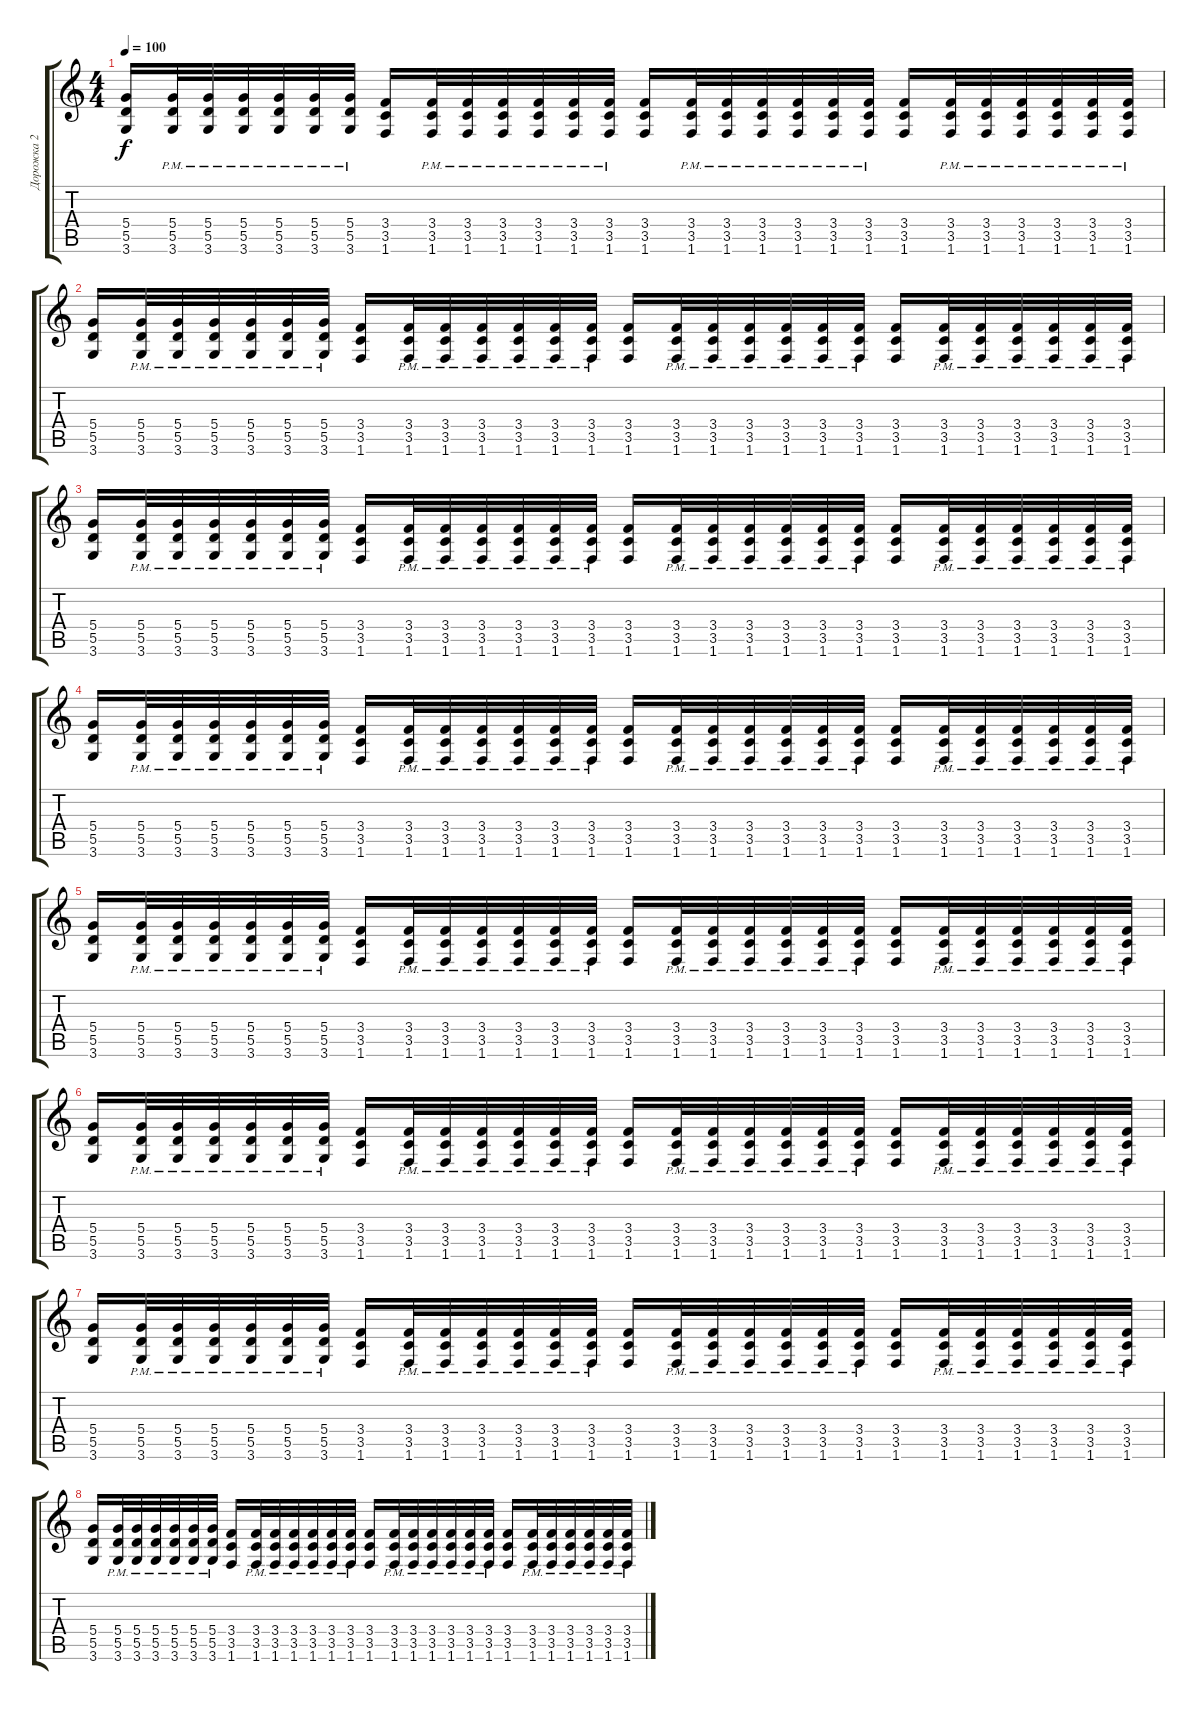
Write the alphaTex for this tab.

\track ("Дорожка 2" "Дорожка 2") {instrument overdrivenguitar}
\staff {score tabs}
\tuning (E4 B3 G3 D3 A2 E2) {hide}
\ts (4 4)
\tempo 100
\clef g2
\ks c
(5.4 5.5 3.6).16{dy f} (5.4 5.5 3.6{pm}).32 (5.4 5.5 3.6{pm}).32 (5.4 5.5 3.6{pm}).32 (5.4 5.5 3.6{pm}).32 (5.4 5.5 3.6{pm}).32 (5.4 5.5 3.6{pm}).32 (3.4 3.5 1.6).16 (3.4 3.5 1.6{pm}).32 (3.4 3.5 1.6{pm}).32 (3.4 3.5 1.6{pm}).32 (3.4 3.5 1.6{pm}).32 (3.4 3.5 1.6{pm}).32 (3.4 3.5 1.6{pm}).32 (3.4 3.5 1.6).16 (3.4 3.5 1.6{pm}).32 (3.4 3.5 1.6{pm}).32 (3.4 3.5 1.6{pm}).32 (3.4 3.5 1.6{pm}).32 (3.4 3.5 1.6{pm}).32 (3.4 3.5 1.6{pm}).32 (3.4 3.5 1.6).16 (3.4 3.5 1.6{pm}).32 (3.4 3.5 1.6{pm}).32 (3.4 3.5 1.6{pm}).32 (3.4 3.5 1.6{pm}).32 (3.4 3.5 1.6{pm}).32 (3.4 3.5 1.6{pm}).32 |
(5.4 5.5 3.6).16 (5.4 5.5 3.6{pm}).32 (5.4 5.5 3.6{pm}).32 (5.4 5.5 3.6{pm}).32 (5.4 5.5 3.6{pm}).32 (5.4 5.5 3.6{pm}).32 (5.4 5.5 3.6{pm}).32 (3.4 3.5 1.6).16 (3.4 3.5 1.6{pm}).32 (3.4 3.5 1.6{pm}).32 (3.4 3.5 1.6{pm}).32 (3.4 3.5 1.6{pm}).32 (3.4 3.5 1.6{pm}).32 (3.4 3.5 1.6{pm}).32 (3.4 3.5 1.6).16 (3.4 3.5 1.6{pm}).32 (3.4 3.5 1.6{pm}).32 (3.4 3.5 1.6{pm}).32 (3.4 3.5 1.6{pm}).32 (3.4 3.5 1.6{pm}).32 (3.4 3.5 1.6{pm}).32 (3.4 3.5 1.6).16 (3.4 3.5 1.6{pm}).32 (3.4 3.5 1.6{pm}).32 (3.4 3.5 1.6{pm}).32 (3.4 3.5 1.6{pm}).32 (3.4 3.5 1.6{pm}).32 (3.4 3.5 1.6{pm}).32 |
(5.4 5.5 3.6).16 (5.4 5.5 3.6{pm}).32 (5.4 5.5 3.6{pm}).32 (5.4 5.5 3.6{pm}).32 (5.4 5.5 3.6{pm}).32 (5.4 5.5 3.6{pm}).32 (5.4 5.5 3.6{pm}).32 (3.4 3.5 1.6).16 (3.4 3.5 1.6{pm}).32 (3.4 3.5 1.6{pm}).32 (3.4 3.5 1.6{pm}).32 (3.4 3.5 1.6{pm}).32 (3.4 3.5 1.6{pm}).32 (3.4 3.5 1.6{pm}).32 (3.4 3.5 1.6).16 (3.4 3.5 1.6{pm}).32 (3.4 3.5 1.6{pm}).32 (3.4 3.5 1.6{pm}).32 (3.4 3.5 1.6{pm}).32 (3.4 3.5 1.6{pm}).32 (3.4 3.5 1.6{pm}).32 (3.4 3.5 1.6).16 (3.4 3.5 1.6{pm}).32 (3.4 3.5 1.6{pm}).32 (3.4 3.5 1.6{pm}).32 (3.4 3.5 1.6{pm}).32 (3.4 3.5 1.6{pm}).32 (3.4 3.5 1.6{pm}).32 |
(5.4 5.5 3.6).16 (5.4 5.5 3.6{pm}).32 (5.4 5.5 3.6{pm}).32 (5.4 5.5 3.6{pm}).32 (5.4 5.5 3.6{pm}).32 (5.4 5.5 3.6{pm}).32 (5.4 5.5 3.6{pm}).32 (3.4 3.5 1.6).16 (3.4 3.5 1.6{pm}).32 (3.4 3.5 1.6{pm}).32 (3.4 3.5 1.6{pm}).32 (3.4 3.5 1.6{pm}).32 (3.4 3.5 1.6{pm}).32 (3.4 3.5 1.6{pm}).32 (3.4 3.5 1.6).16 (3.4 3.5 1.6{pm}).32 (3.4 3.5 1.6{pm}).32 (3.4 3.5 1.6{pm}).32 (3.4 3.5 1.6{pm}).32 (3.4 3.5 1.6{pm}).32 (3.4 3.5 1.6{pm}).32 (3.4 3.5 1.6).16 (3.4 3.5 1.6{pm}).32 (3.4 3.5 1.6{pm}).32 (3.4 3.5 1.6{pm}).32 (3.4 3.5 1.6{pm}).32 (3.4 3.5 1.6{pm}).32 (3.4 3.5 1.6{pm}).32 |
(5.4 5.5 3.6).16 (5.4 5.5 3.6{pm}).32 (5.4 5.5 3.6{pm}).32 (5.4 5.5 3.6{pm}).32 (5.4 5.5 3.6{pm}).32 (5.4 5.5 3.6{pm}).32 (5.4 5.5 3.6{pm}).32 (3.4 3.5 1.6).16 (3.4 3.5 1.6{pm}).32 (3.4 3.5 1.6{pm}).32 (3.4 3.5 1.6{pm}).32 (3.4 3.5 1.6{pm}).32 (3.4 3.5 1.6{pm}).32 (3.4 3.5 1.6{pm}).32 (3.4 3.5 1.6).16 (3.4 3.5 1.6{pm}).32 (3.4 3.5 1.6{pm}).32 (3.4 3.5 1.6{pm}).32 (3.4 3.5 1.6{pm}).32 (3.4 3.5 1.6{pm}).32 (3.4 3.5 1.6{pm}).32 (3.4 3.5 1.6).16 (3.4 3.5 1.6{pm}).32 (3.4 3.5 1.6{pm}).32 (3.4 3.5 1.6{pm}).32 (3.4 3.5 1.6{pm}).32 (3.4 3.5 1.6{pm}).32 (3.4 3.5 1.6{pm}).32 |
(5.4 5.5 3.6).16 (5.4 5.5 3.6{pm}).32 (5.4 5.5 3.6{pm}).32 (5.4 5.5 3.6{pm}).32 (5.4 5.5 3.6{pm}).32 (5.4 5.5 3.6{pm}).32 (5.4 5.5 3.6{pm}).32 (3.4 3.5 1.6).16 (3.4 3.5 1.6{pm}).32 (3.4 3.5 1.6{pm}).32 (3.4 3.5 1.6{pm}).32 (3.4 3.5 1.6{pm}).32 (3.4 3.5 1.6{pm}).32 (3.4 3.5 1.6{pm}).32 (3.4 3.5 1.6).16 (3.4 3.5 1.6{pm}).32 (3.4 3.5 1.6{pm}).32 (3.4 3.5 1.6{pm}).32 (3.4 3.5 1.6{pm}).32 (3.4 3.5 1.6{pm}).32 (3.4 3.5 1.6{pm}).32 (3.4 3.5 1.6).16 (3.4 3.5 1.6{pm}).32 (3.4 3.5 1.6{pm}).32 (3.4 3.5 1.6{pm}).32 (3.4 3.5 1.6{pm}).32 (3.4 3.5 1.6{pm}).32 (3.4 3.5 1.6{pm}).32 |
(5.4 5.5 3.6).16 (5.4 5.5 3.6{pm}).32 (5.4 5.5 3.6{pm}).32 (5.4 5.5 3.6{pm}).32 (5.4 5.5 3.6{pm}).32 (5.4 5.5 3.6{pm}).32 (5.4 5.5 3.6{pm}).32 (3.4 3.5 1.6).16 (3.4 3.5 1.6{pm}).32 (3.4 3.5 1.6{pm}).32 (3.4 3.5 1.6{pm}).32 (3.4 3.5 1.6{pm}).32 (3.4 3.5 1.6{pm}).32 (3.4 3.5 1.6{pm}).32 (3.4 3.5 1.6).16 (3.4 3.5 1.6{pm}).32 (3.4 3.5 1.6{pm}).32 (3.4 3.5 1.6{pm}).32 (3.4 3.5 1.6{pm}).32 (3.4 3.5 1.6{pm}).32 (3.4 3.5 1.6{pm}).32 (3.4 3.5 1.6).16 (3.4 3.5 1.6{pm}).32 (3.4 3.5 1.6{pm}).32 (3.4 3.5 1.6{pm}).32 (3.4 3.5 1.6{pm}).32 (3.4 3.5 1.6{pm}).32 (3.4 3.5 1.6{pm}).32 |
(5.4 5.5 3.6).16 (5.4 5.5 3.6{pm}).32 (5.4 5.5 3.6{pm}).32 (5.4 5.5 3.6{pm}).32 (5.4 5.5 3.6{pm}).32 (5.4 5.5 3.6{pm}).32 (5.4 5.5 3.6{pm}).32 (3.4 3.5 1.6).16 (3.4 3.5 1.6{pm}).32 (3.4 3.5 1.6{pm}).32 (3.4 3.5 1.6{pm}).32 (3.4 3.5 1.6{pm}).32 (3.4 3.5 1.6{pm}).32 (3.4 3.5 1.6{pm}).32 (3.4 3.5 1.6).16 (3.4 3.5 1.6{pm}).32 (3.4 3.5 1.6{pm}).32 (3.4 3.5 1.6{pm}).32 (3.4 3.5 1.6{pm}).32 (3.4 3.5 1.6{pm}).32 (3.4 3.5 1.6{pm}).32 (3.4 3.5 1.6).16 (3.4 3.5 1.6{pm}).32 (3.4 3.5 1.6{pm}).32 (3.4 3.5 1.6{pm}).32 (3.4 3.5 1.6{pm}).32 (3.4 3.5 1.6{pm}).32 (3.4 3.5 1.6{pm}).32
